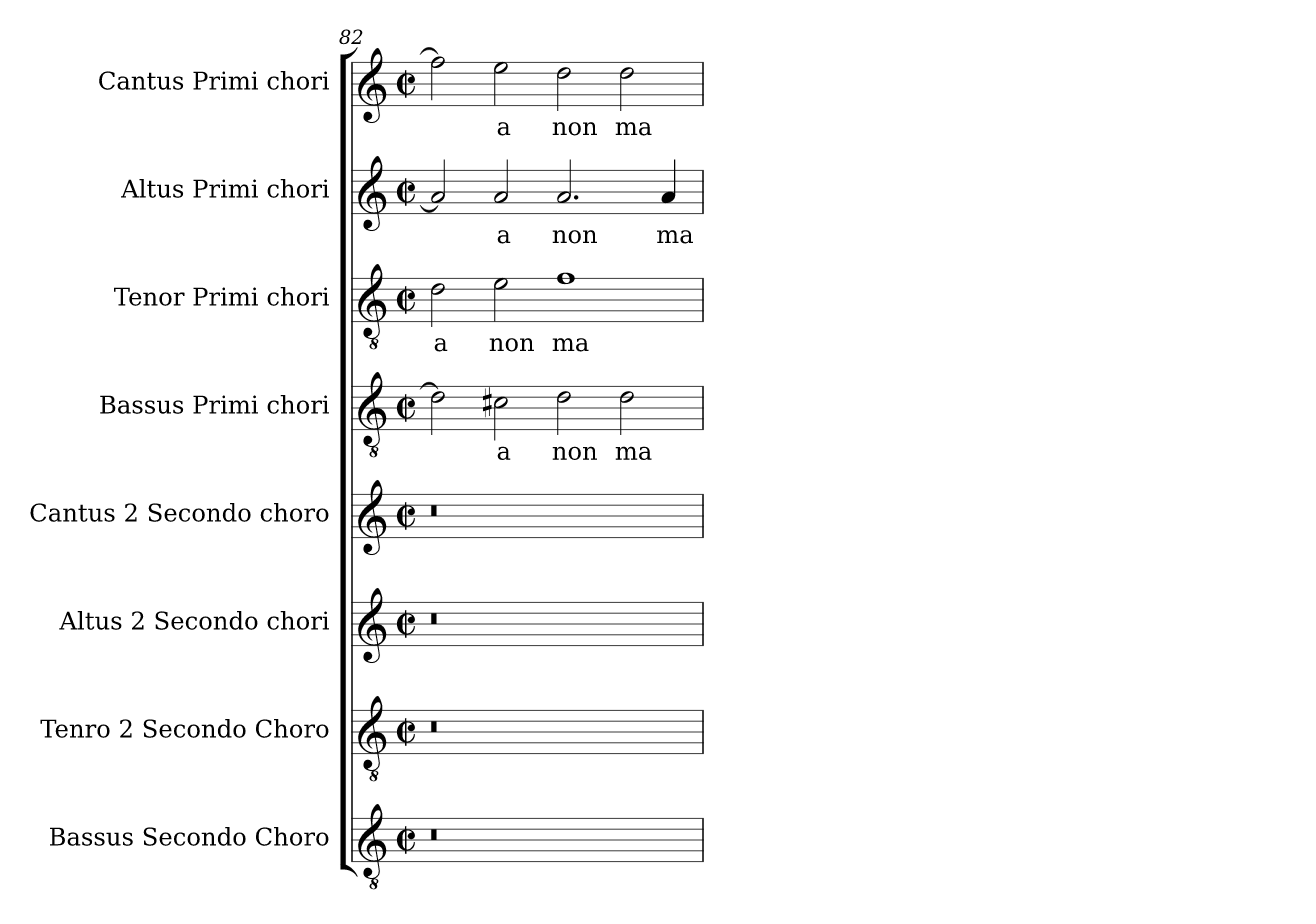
**kern	**kern	**kern	**kern	**kern	**text	**kern	**text	**kern	**text	**kern	**text
*part8	*part7	*part6	*part5	*part4	*part4	*part3	*part3	*part2	*part2	*part1	*part1
*staff8	*staff7	*staff6	*staff5	*staff4	*staff4	*staff3	*staff3	*staff2	*staff2	*staff1	*staff1
*I"Bassus  Secondo Choro	*I"Tenro 2  Secondo Choro	*I"Altus 2  Secondo chori	*I"Cantus 2  Secondo choro	*I"Bassus  Primi chori	*	*I"Tenor  Primi chori	*	*I"Altus  Primi chori	*	*I"Cantus  Primi chori	*
*I'Ch	*I'Ch	*I'Ch	*I'Ch	*I'Ch	*	*I'Ch	*	*I'Ch	*	*I'Ch	*
*clefGv2	*clefGv2	*clefG2	*clefG2	*clefGv2	*	*clefGv2	*	*clefG2	*	*clefG2	*
*M2/2	*M2/2	*M2/2	*M2/2	*M2/2	*	*M2/2	*	*M2/2	*	*M2/2	*
*met(c|)	*met(c|)	*met(c|)	*met(c|)	*met(c|)	*	*met(c|)	*	*met(c|)	*	*met(c|)	*
=82	=82	=82	=82	=82	=82	=82	=82	=82	=82	=82	=82
!	!	!	!	!	!	!	!LO:LY:b:cj	!	!	!	!
0r	0r	0r	0r	2d\]	.	2d\	-a	2a/]	.	2ff\]	.
!	!	!	!	!	!LO:LY:b:cj	!	!LO:LY:b:cj	!	!LO:LY:b:cj	!	!LO:LY:b:cj
.	.	.	.	2c#X\	-a	2e\	non	2a/	-a	2ee\	-a
!	!	!	!	!	!LO:LY:b:cj	!	!LO:LY:b:cj	!	!LO:LY:b:cj	!	!LO:LY:b:cj
.	.	.	.	2d\	non	1f	ma-	2.a/	non	2dd\	non
!	!	!	!	!	!LO:LY:b:cj	!	!	!	!	!	!LO:LY:b:cj
.	.	.	.	2d\	ma-	.	.	.	.	2dd\	ma-
!	!	!	!	!	!	!	!	!	!LO:LY:b:cj	!	!
.	.	.	.	.	.	.	.	4a/	ma-	.	.
=	=	=	=	=	=	=	=	=	=	=	=
*-	*-	*-	*-	*-	*-	*-	*-	*-	*-	*-	*-
